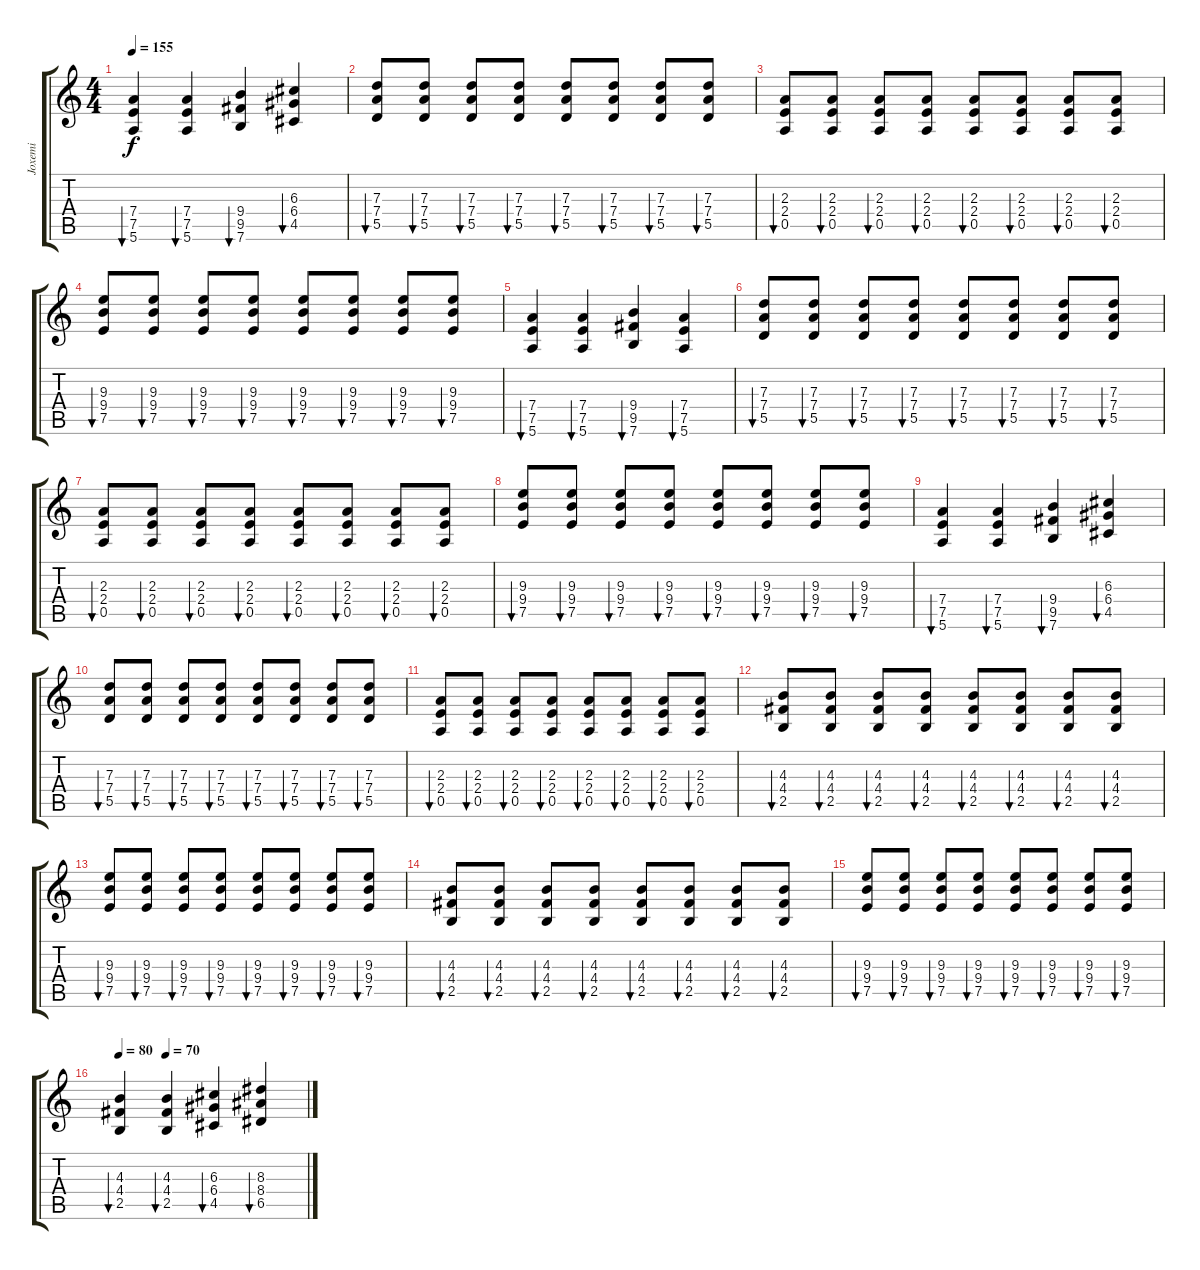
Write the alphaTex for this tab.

\track ("Joxemi" "Joxemi") {instrument banjo}
\staff {score tabs}
\tuning (E4 B3 G3 D3 A2 E2) {hide}
\displaytranspose 12
\ts (4 4)
\tempo 155
\clef g2
\ks c
(7.4 7.5 5.6).4{bu 60 dy f} (7.4 7.5 5.6).4{bu 120} (9.4 9.5 7.6).4{bu 120} (6.3 6.4 4.5).4{bu 120} |
(7.3 7.4 5.5).8{bu 120} (7.3 7.4 5.5).8{bu 120} (7.3 7.4 5.5).8{bu 120} (7.3 7.4 5.5).8{bu 120} (7.3 7.4 5.5).8{bu 60} (7.3 7.4 5.5).8{bu 60} (7.3 7.4 5.5).8{bu 60} (7.3 7.4 5.5).8{bu 60} |
(2.3 2.4 0.5).8{bu 60} (2.3 2.4 0.5).8{bu 120} (2.3 2.4 0.5).8{bu 120} (2.3 2.4 0.5).8{bu 120} (2.3 2.4 0.5).8{bu 60} (2.3 2.4 0.5).8{bu 60} (2.3 2.4 0.5).8{bu 60} (2.3 2.4 0.5).8{bu 60} |
(9.3 9.4 7.5).8{bu 60} (9.3 9.4 7.5).8{bu 120} (9.3 9.4 7.5).8{bu 120} (9.3 9.4 7.5).8{bu 120} (9.3 9.4 7.5).8{bu 60} (9.3 9.4 7.5).8{bu 60} (9.3 9.4 7.5).8{bu 60} (9.3 9.4 7.5).8{bu 60} |
(7.4 7.5 5.6).4{bu 60} (7.4 7.5 5.6).4{bu 120} (9.4 9.5 7.6).4{bu 120} (7.4 7.5 5.6).4{bu 120} |
(7.3 7.4 5.5).8{bu 120} (7.3 7.4 5.5).8{bu 120} (7.3 7.4 5.5).8{bu 120} (7.3 7.4 5.5).8{bu 120} (7.3 7.4 5.5).8{bu 60} (7.3 7.4 5.5).8{bu 60} (7.3 7.4 5.5).8{bu 60} (7.3 7.4 5.5).8{bu 60} |
(2.3 2.4 0.5).8{bu 60} (2.3 2.4 0.5).8{bu 120} (2.3 2.4 0.5).8{bu 120} (2.3 2.4 0.5).8{bu 120} (2.3 2.4 0.5).8{bu 60} (2.3 2.4 0.5).8{bu 60} (2.3 2.4 0.5).8{bu 60} (2.3 2.4 0.5).8{bu 60} |
(9.3 9.4 7.5).8{bu 60} (9.3 9.4 7.5).8{bu 120} (9.3 9.4 7.5).8{bu 120} (9.3 9.4 7.5).8{bu 120} (9.3 9.4 7.5).8{bu 60} (9.3 9.4 7.5).8{bu 60} (9.3 9.4 7.5).8{bu 60} (9.3 9.4 7.5).8{bu 60} |
(7.4 7.5 5.6).4{bu 60} (7.4 7.5 5.6).4{bu 120} (9.4 9.5 7.6).4{bu 120} (6.3 6.4 4.5).4{bu 120} |
(7.3 7.4 5.5).8{bu 120} (7.3 7.4 5.5).8{bu 120} (7.3 7.4 5.5).8{bu 120} (7.3 7.4 5.5).8{bu 120} (7.3 7.4 5.5).8{bu 60} (7.3 7.4 5.5).8{bu 60} (7.3 7.4 5.5).8{bu 60} (7.3 7.4 5.5).8{bu 60} |
(2.3 2.4 0.5).8{bu 60} (2.3 2.4 0.5).8{bu 120} (2.3 2.4 0.5).8{bu 120} (2.3 2.4 0.5).8{bu 120} (2.3 2.4 0.5).8{bu 60} (2.3 2.4 0.5).8{bu 60} (2.3 2.4 0.5).8{bu 60} (2.3 2.4 0.5).8{bu 60} |
(4.3 4.4 2.5).8{bu 120} (4.3 4.4 2.5).8{bu 120} (4.3 4.4 2.5).8{bu 120} (4.3 4.4 2.5).8{bu 120} (4.3 4.4 2.5).8{bu 60} (4.3 4.4 2.5).8{bu 60} (4.3 4.4 2.5).8{bu 60} (4.3 4.4 2.5).8{bu 60} |
(9.3 9.4 7.5).8{bu 60} (9.3 9.4 7.5).8{bu 120} (9.3 9.4 7.5).8{bu 120} (9.3 9.4 7.5).8{bu 120} (9.3 9.4 7.5).8{bu 60} (9.3 9.4 7.5).8{bu 60} (9.3 9.4 7.5).8{bu 60} (9.3 9.4 7.5).8{bu 60} |
(4.3 4.4 2.5).8{bu 120} (4.3 4.4 2.5).8{bu 120} (4.3 4.4 2.5).8{bu 120} (4.3 4.4 2.5).8{bu 120} (4.3 4.4 2.5).8{bu 60} (4.3 4.4 2.5).8{bu 60} (4.3 4.4 2.5).8{bu 60} (4.3 4.4 2.5).8{bu 60} |
(9.3 9.4 7.5).8{bu 60} (9.3 9.4 7.5).8{bu 120} (9.3 9.4 7.5).8{bu 120} (9.3 9.4 7.5).8{bu 120} (9.3 9.4 7.5).8{bu 60} (9.3 9.4 7.5).8{bu 60} (9.3 9.4 7.5).8{bu 60} (9.3 9.4 7.5).8{bu 60} |
\tempo 80
\tempo (70 0.25)
(4.3 4.4 2.5).4{bu 60} (4.3 4.4 2.5).4{bu 60} (6.3 6.4 4.5).4{bu 60} (8.3 8.4 6.5).4{bu 60}
